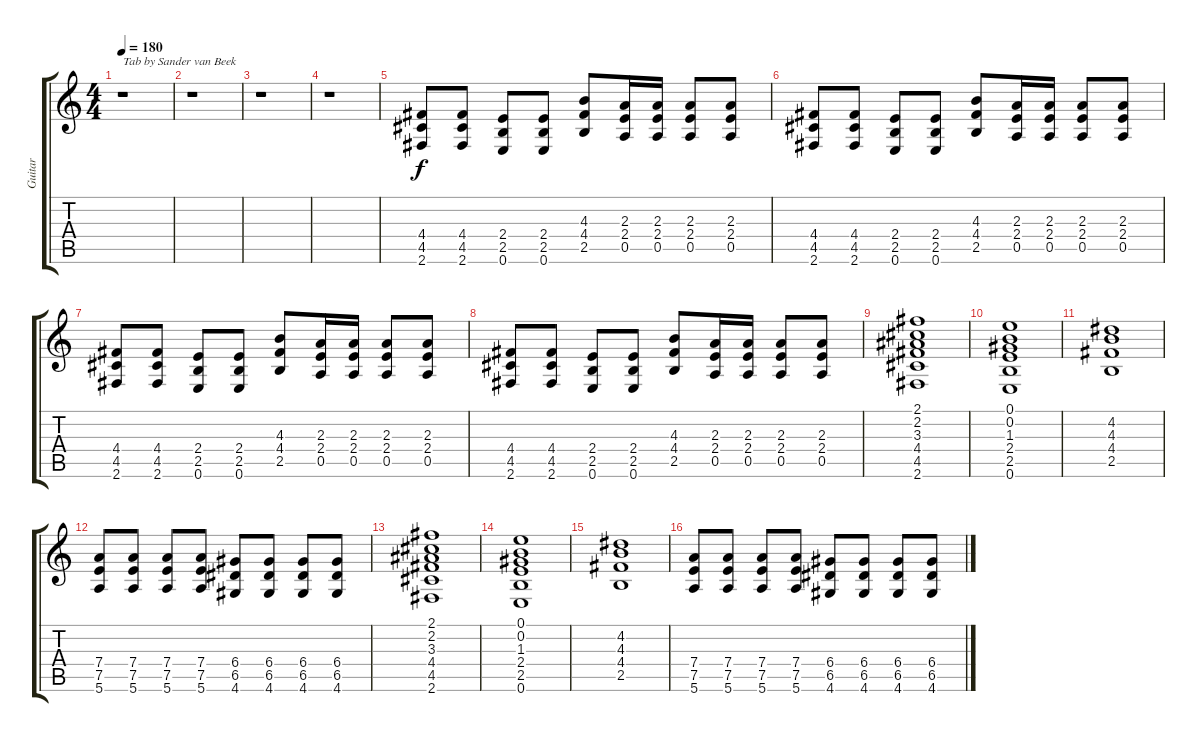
\track ("Guitar" "Guitar") {instrument distortionguitar}
\staff {score tabs}
\tuning (E4 B3 G3 D3 A2 E2) {hide}
\ts (4 4)
\tempo 180
\clef g2
\ks c
r.1{txt "Tab by Sander van Beek" dy f instrument distortionguitar} |
r.1 |
r.1 |
r.1 |
(4.4 4.5 2.6).8 (4.4 4.5 2.6).8 (2.4 2.5 0.6).8 (2.4 2.5 0.6).8 (4.3 4.4 2.5).8 (2.3 2.4 0.5).16 (2.3 2.4 0.5).16 (2.3 2.4 0.5).8 (2.3 2.4 0.5).8 |
(4.4 4.5 2.6).8 (4.4 4.5 2.6).8 (2.4 2.5 0.6).8 (2.4 2.5 0.6).8 (4.3 4.4 2.5).8 (2.3 2.4 0.5).16 (2.3 2.4 0.5).16 (2.3 2.4 0.5).8 (2.3 2.4 0.5).8 |
(4.4 4.5 2.6).8 (4.4 4.5 2.6).8 (2.4 2.5 0.6).8 (2.4 2.5 0.6).8 (4.3 4.4 2.5).8 (2.3 2.4 0.5).16 (2.3 2.4 0.5).16 (2.3 2.4 0.5).8 (2.3 2.4 0.5).8 |
(4.4 4.5 2.6).8 (4.4 4.5 2.6).8 (2.4 2.5 0.6).8 (2.4 2.5 0.6).8 (4.3 4.4 2.5).8 (2.3 2.4 0.5).16 (2.3 2.4 0.5).16 (2.3 2.4 0.5).8 (2.3 2.4 0.5).8 |
(2.1 2.2 3.3 4.4 4.5 2.6).1 |
(0.1 0.2 1.3 2.4 2.5 0.6).1 |
(4.2 4.3 4.4 2.5).1 |
(7.4 7.5 5.6).8 (7.4 7.5 5.6).8 (7.4 7.5 5.6).8 (7.4 7.5 5.6).8 (6.4 6.5 4.6).8 (6.4 6.5 4.6).8 (6.4 6.5 4.6).8 (6.4 6.5 4.6).8 |
(2.1 2.2 3.3 4.4 4.5 2.6).1 |
(0.1 0.2 1.3 2.4 2.5 0.6).1 |
(4.2 4.3 4.4 2.5).1 |
(7.4 7.5 5.6).8 (7.4 7.5 5.6).8 (7.4 7.5 5.6).8 (7.4 7.5 5.6).8 (6.4 6.5 4.6).8 (6.4 6.5 4.6).8 (6.4 6.5 4.6).8 (6.4 6.5 4.6).8
